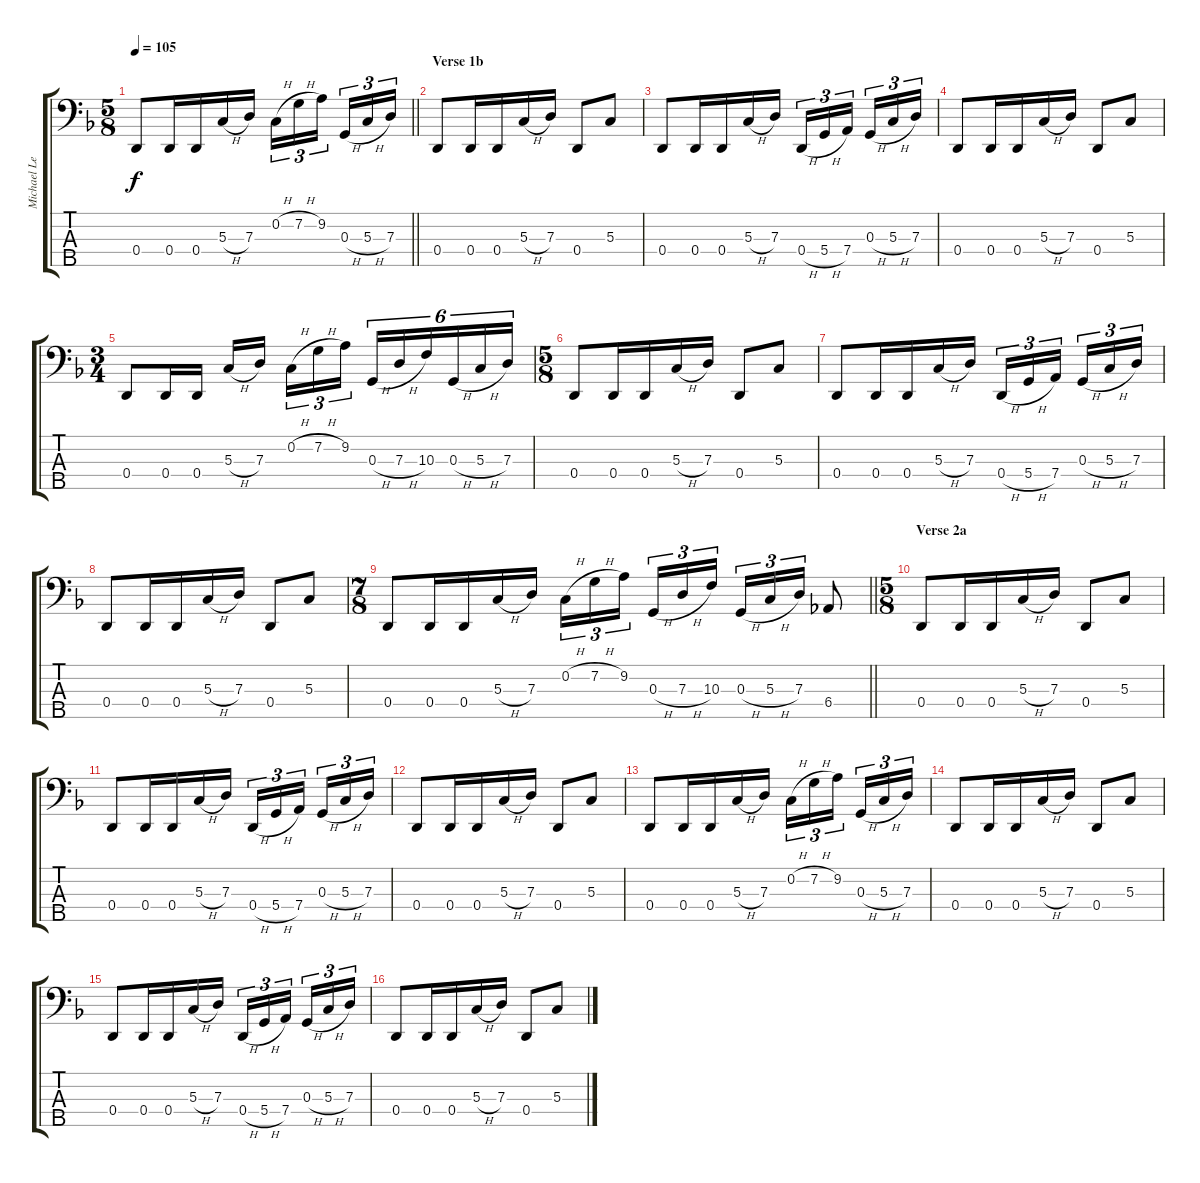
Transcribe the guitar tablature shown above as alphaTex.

\track ("Michael LePond Bass" "Michael Le") {instrument electricbassfinger}
\staff {score tabs}
\tuning (F2 C2 G1 D1 A0) {hide}
\ts (5 8)
\tempo 105
\clef f4
\barLineRight lightlight
\ks dminor
0.4.8{dy f} 0.4.16 0.4.16 5.3{h}.16 7.3.16 0.2{h}.16{tu (3 2)} 7.2{h}.16{tu (3 2)} 9.2.16{tu (3 2)} 0.3{h}.16{tu (3 2)} 5.3{h}.16{tu (3 2)} 7.3.16{tu (3 2)} |
\section ("" "Verse 1b")
0.4.8 0.4.16 0.4.16 5.3{h}.16 7.3.16 0.4.8 5.3.8 |
0.4.8 0.4.16 0.4.16 5.3{h}.16 7.3.16 0.4{h}.16{tu (3 2)} 5.4{h}.16{tu (3 2)} 7.4.16{tu (3 2)} 0.3{h}.16{tu (3 2)} 5.3{h}.16{tu (3 2)} 7.3.16{tu (3 2)} |
0.4.8 0.4.16 0.4.16 5.3{h}.16 7.3.16 0.4.8 5.3.8 |
\ts (3 4)
0.4.8 0.4.16 0.4.16 5.3{h}.16 7.3.16{beam splitsecondary} 0.2{h}.16{tu (3 2)} 7.2{h}.16{tu (3 2)} 9.2.16{tu (3 2)} 0.3{h}.16{tu (6 4)} 7.3{h}.16{tu (6 4)} 10.3.16{tu (6 4)} 0.3{h}.16{tu (6 4)} 5.3{h}.16{tu (6 4)} 7.3.16{tu (6 4)} |
\ts (5 8)
0.4.8 0.4.16 0.4.16 5.3{h}.16 7.3.16 0.4.8 5.3.8 |
0.4.8 0.4.16 0.4.16 5.3{h}.16 7.3.16 0.4{h}.16{tu (3 2)} 5.4{h}.16{tu (3 2)} 7.4.16{tu (3 2)} 0.3{h}.16{tu (3 2)} 5.3{h}.16{tu (3 2)} 7.3.16{tu (3 2)} |
0.4.8 0.4.16 0.4.16 5.3{h}.16 7.3.16 0.4.8 5.3.8 |
\ts (7 8)
\barLineRight lightlight
0.4.8 0.4.16 0.4.16 5.3{h}.16 7.3.16 0.2{h}.16{tu (3 2)} 7.2{h}.16{tu (3 2)} 9.2.16{tu (3 2)} 0.3{h}.16{tu (3 2)} 7.3{h}.16{tu (3 2)} 10.3.16{tu (3 2)} 0.3{h}.16{tu (3 2)} 5.3{h}.16{tu (3 2)} 7.3.16{tu (3 2)} 6.4.8 |
\ts (5 8)
\section ("" "Verse 2a")
0.4.8 0.4.16 0.4.16 5.3{h}.16 7.3.16 0.4.8 5.3.8 |
0.4.8 0.4.16 0.4.16 5.3{h}.16 7.3.16 0.4{h}.16{tu (3 2)} 5.4{h}.16{tu (3 2)} 7.4.16{tu (3 2)} 0.3{h}.16{tu (3 2)} 5.3{h}.16{tu (3 2)} 7.3.16{tu (3 2)} |
0.4.8 0.4.16 0.4.16 5.3{h}.16 7.3.16 0.4.8 5.3.8 |
0.4.8 0.4.16 0.4.16 5.3{h}.16 7.3.16 0.2{h}.16{tu (3 2)} 7.2{h}.16{tu (3 2)} 9.2.16{tu (3 2)} 0.3{h}.16{tu (3 2)} 5.3{h}.16{tu (3 2)} 7.3.16{tu (3 2)} |
0.4.8 0.4.16 0.4.16 5.3{h}.16 7.3.16 0.4.8 5.3.8 |
0.4.8 0.4.16 0.4.16 5.3{h}.16 7.3.16 0.4{h}.16{tu (3 2)} 5.4{h}.16{tu (3 2)} 7.4.16{tu (3 2)} 0.3{h}.16{tu (3 2)} 5.3{h}.16{tu (3 2)} 7.3.16{tu (3 2)} |
0.4.8 0.4.16 0.4.16 5.3{h}.16 7.3.16 0.4.8 5.3.8
